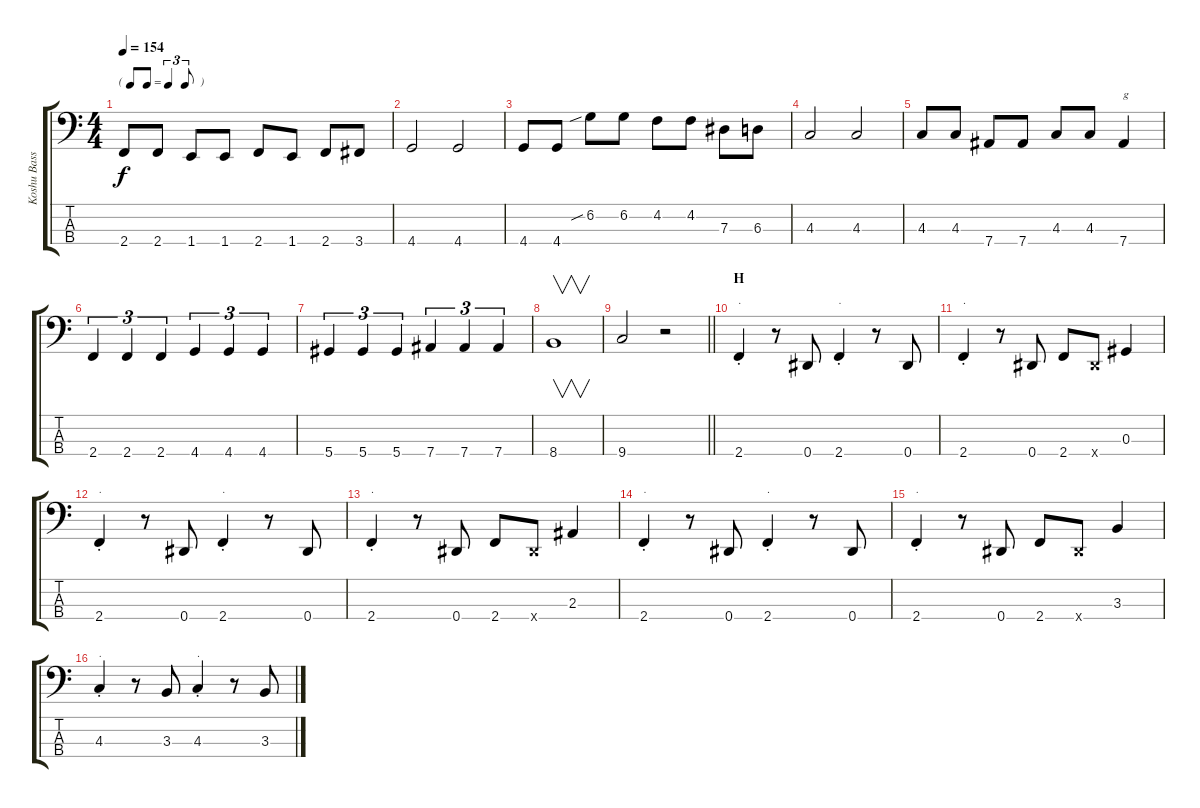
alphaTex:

\track ("Koshu Bass" "Koshu Bass") {instrument electricbassfinger}
\staff {score tabs}
\tuning (Gb2 Db2 Ab1 Eb1) {hide}
\ts (4 4)
\tf triplet8th
\tempo 154
\clef f4
\ks c
2.4.8{dy f} 2.4.8 1.4.8 1.4.8 2.4.8 1.4.8 2.4.8 3.4.8 |
4.4.2 4.4.2 |
4.4.8 4.4.8 6.2{sib}.8 6.2.8 4.2.8 4.2.8 7.3.8 6.3.8 |
4.3.2 4.3.2 |
4.3.8 4.3.8 7.4.8 7.4.8 4.3.8 4.3.8 7.4.4{txt "g"} |
2.4.4{tu (3 2)} 2.4.4{tu (3 2)} 2.4.4{tu (3 2)} 4.4.4{tu (3 2)} 4.4.4{tu (3 2)} 4.4.4{tu (3 2)} |
5.4.4{tu (3 2)} 5.4.4{tu (3 2)} 5.4.4{tu (3 2)} 7.4.4{tu (3 2)} 7.4.4{tu (3 2)} 7.4.4{tu (3 2)} |
8.4.1{v} |
\barLineRight lightlight
9.4.2 r.2 |
\section ("" "H")
2.4{st}.4{txt "."} r.8 0.4.8 2.4{st}.4{txt "."} r.8 0.4.8 |
2.4{st}.4{txt "."} r.8 0.4.8 2.4.8 0.4{x}.8 0.3.4 |
2.4{st}.4{txt "."} r.8 0.4.8 2.4{st}.4{txt "."} r.8 0.4.8 |
2.4{st}.4{txt "."} r.8 0.4.8 2.4.8 0.4{x}.8 2.3.4 |
2.4{st}.4{txt "."} r.8 0.4.8 2.4{st}.4{txt "."} r.8 0.4.8 |
2.4{st}.4{txt "."} r.8 0.4.8 2.4.8 0.4{x}.8 3.3.4 |
4.3{st}.4{txt "."} r.8 3.3.8 4.3{st}.4{txt "."} r.8 3.3.8
